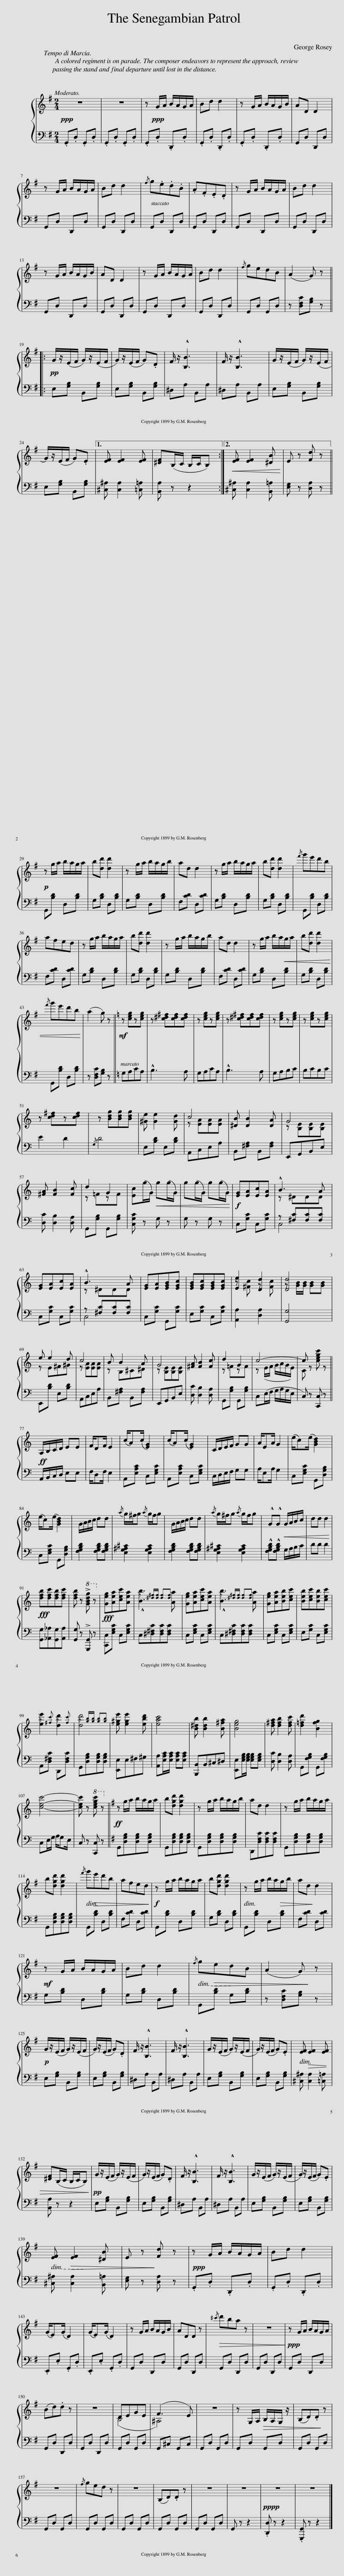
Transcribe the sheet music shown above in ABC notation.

X:1
%%score { ( 1 3 ) | ( 2 4 ) }
L:1/8
Q:1/4=110
M:2/4
I:linebreak $
K:G
V:1 treble
V:3 treble
V:2 bass
V:4 bass
V:1
!ppp! z4 | z4 | z!ppp! G/A/ B/A/G/A/ | Bd d2 | z G/A/ B/A/G/B/ | %5
 AD D2 |$ z G/A/ B/A/G/A/ | Bd d2 |{/f} g.e.d.B | .A.F.E.D | %10
 z G/A/ B/A/G/A/ | Bd d2 |$ z G/A/ B/A/G/B/ | AD D2 | z G/A/ B/A/G/A/ | %15
 Bd d2 |{/f} gedB | (A2 G) z |:$!pp! G/z/(E/F/ G/)z/(E/F/ | G/)z/(E/F/ G).D | %20
 F/ z/ !^![B,B]3 | F/ z/ !^![B,B]3 | G/z/(E/F/ G/)z/(E/F/ |$ G/)z/(E/F/ G).E |1 [EF] [EF]2 [EF] | %25
 [^DF](B,/C/ B,/C/B,) :|2!<(! [EF] [EF]2 [^DB]!<)! | E z [Fd] z ||$!p! z g/a/ b/a/g/a/ | b[dd'] [dd']2 | %30
 z g/a/ b/a/g/b/ | ad d2 | z g/a/ b/a/g/a/ | b[dd'] [dd']2 |{/f'} g'e'd'b |$ %35
 afed | z g/a/ b/a/g/a/ | b[dd'] [dd']2 | z g/a/ b/a/g/b/ | ad d2 | %40
 z g/a/ b/a/!<(!g/a/ | b[dd'] [dd']2 |${/f'} g'e'd'b!<)! | (a2 g) z ||[K:C]!mf! z [ceg]z[ceg] | %45
 z [c^d^f][cdf][cdf] | z [ceg]z[ceg] | z [c^d^f][cdf][cdf] | z [ceg]z[ceg] | z [ceg]z[ceg] |$ %50
 z [cd^f]z[cdf] | z [Bdg][Bdg][Bdg] | [^Ge] [Ge]2 [Gd] | c4 | [^DB] [DB]2 [DA] | %55
 G4 |$ [^FA] [FB]2 [Fc] | d2 G2 | [Ec](g/G/)!<(! g(g/G/) | g(g/G/) g(g/G/)!<)! | %60
!f! [EG][EA][Ec][EA] | !^!B3 A |$ [EG][EA][Ec][EA] | !^!B3 A | [EG][EA][EGB][EGc] | %65
 [EGB][EGc][EGB][EGc] | [Ee]2 [Dd]2 | [Dd]4 |$ e e2 d | c4 | %70
 B B2 A | G4 | [^FA] [FB]2 [Fc] | d2 G2 | c4- | %75
 c z [cegc'] z ||$!ff! A,/B,/C/D/ EE | F/DF/ E2 | (c/A)(c/ [EG]2) | (c/A)(c/ [EG]2) | %80
 C/D/E/F/ GG | A/EA/ G2 | (e/c)(e/ [GBd]2) |$ (e/c)(e/ [GBd]2) | G/A/B/c/ dd | %85
{/a} g/^f/g{/a} g/f/g | G/A/B/c/ dd |{/a} g/^f/g{/a} g/f/g | !^!G!^!G!<(! G/A/B/c/ | dd d2!<)! |$ %90
!fff! [dfb][dfc'][dfb][dfc'] | [dfb] z!8va(! !>![gbd'g'] z!8va)! |!fff! [Geg][Aea][cec'][Aea] | !^![Bb]3 [Aa] | [Geg][Aea][cec'][Aea] | %95
 !^![Bb]3 [Aa] | [Geg][Aea][Beb][cec'] | [Beb][cec'][Beb][cec'] |$ [ee']2 [dd']2 | [dd']4 | %100
 [e^ge'] [ege']2 [ebd'] | [eac']4 | [B^db] [Bdb]2 [B^fa] | [Beg]4 | [d^fa] [dfb]2 [dfc'] | %105
 [d=fd']2 [Bfg]2 |$ [cec']4- | [cec'] z!8va(! [c'e'g'c''] z!8va)! ||[K:G]!ff! z g/a/ b/a/g/a/ | b[dgd'] [dgd']2 | %110
 z g/a/ b/a/g/b/ | ad d2 | z g/a/ b/a/g/a/ |$ b[dgd'] [dgd']2 |{/f'} g'!>(!e'd'b | %115
 afed!>)! |!f! z g/a/ b/a/g/a/ | b[dgd'] [dgd']2 | z g/a/ b/a/!>(!g/b/ | ad!>)! d2 |$ %120
!mf! z G/A/ B/A/G/A/ | Bd d2 |{/f} g!>(!edB | (A2 G)!>)! z |$!p! G/z/(E/F/ G/)z/(E/F/ | %125
 G/)z/(E/F/ G).D | F/ z/ !^![B,B]3 | F/ z/ !^![B,B]3 | G/z/(E/F/ G/)z/(E/F/ | G/)z/(E/F/ G).E | %130
 [EF]!>(! [EF]2 [EF] |$ [^DF](B,/C/ B,/C/B,)!>)! |!pp! G/z/(E/F/ G/)z/(E/F/ | G/)z/(E/F/ G).D | F/ z/ !^![B,B]3 | %135
 F/ z/ !^![B,B]3 | G/z/(E/F/ G/)z/(E/F/ | G/)z/(E/F/ G).E |$ [EF]!>(! [EF]2 [^DB] | E z!>)! [Fd] z | %140
!ppp! z G/A/ B/A/G/A/ | Bd d2 |$ (G/E)(G/ D2) | (G/E)(G/ D2) | z G/A/ B/A/G/B/ | %145
 ADD z |!>(!{/^c'} d'ba z | z4!>)! |!ppp! z G/A/ B/A/G/A/ |$ (Bd).d z | %150
 z4 | DEGE | (F3 E) | z4 | z G,/A,/!>(! B,/A,/G,/ z/ | %155
 (B,D).D!>)! z |$ z4 |{/f} ged z | z4 | (B,D).D z | %160
 z4 | z4 | z4!pppp! | z4 |] %164
V:2
 .G,,.D, .G,,.D, | .G,,.D, .G,,.D, | .G,,.D, .D,,.D, | .G,,.D, .D,,.D, | .G,,.D, .D,,.D, | %5
 G,,D, D,,D, |$ G,,D, D,,D, | G,,D, D,,D, | G,,D, D,,D, | G,,D, D,,D, | %10
 G,,D, D,,D, | G,,D, D,,D, |$ G,,D, D,,D, | G,,D, D,,D, | G,,D, D,,D, | %15
 G,,D, D,,D, | G,,D, G,,D, | z [D,F,C][G,B,] z |:$ E,[G,B,] B,,[G,B,] | E,[G,B,] B,,[G,B,] | %20
 ^D,A, B,,A, | ^D,A, B,,A, | E,[G,B,] B,,[G,B,] |$ E,[G,B,] B,,[G,B,] |1 [^C,^A,] [C,A,]2 [=C,=A,] | %25
 [B,,A,] z z2 :|2 [^C,^A,] [C,A,]2 [B,,=A,] | [E,G,] z [D,A,] z ||$ G,,[B,D] D,[B,D] | G,[B,D] D,[B,D] | %30
 G,[B,D] D,[B,D] | F,[CD] D,[CD] | G,[B,D] D,[B,D] | G,[B,D] D,[B,D] | G,,[B,D] D,[B,D] |$ %35
 F,[CD] D,[CD] | G,[B,D] D,[B,D] | G,[B,D] D,[B,D] | G,[B,D] D,[B,D] | F,[CD] D,[CD] | %40
 G,[B,D] D,[B,D] | G,[B,D] D,[B,D] |$ G,,[B,D] D,[B,D] | z [D,F,C][G,B,] z ||[K:C] G,A,CA, | %45
 !^!B,3 A, | G,A,CA, | !^!B,3 A, | G,A,B,C | B,CB,C |$ %50
 E2 D2 |{/G,} D4 | E,[B,D] E,[B,D] | A,,C,E,A, | B,,[^F,A,] B,,[F,A,] | %55
 E,,G,,B,,E, |$ [D,C] [D,B,]2 [D,A,] | G,,[G,B,] G,,[G,B,] | [C,G,C] z G, z | G, z G, z | %60
 C,[G,C] C,[G,C] | C,4 |$ C,[G,C] C,[G,C] | C,4 | C,[G,C] G,,[G,C] | %65
 E,[G,C] C,[G,C] | [A,,A,]2 [D,A,]2 | [G,,G,]4 |$ E,,[B,D] E,[B,D] | A,,C,E,A, | %70
 B,,[^F,A,] B,,[F,A,] | E,,G,,B,,E, | [D,C] [D,B,]2 [D,A,] | G,,[G,B,] G,,[G,B,] | C,(E,/F,/ G,/A,/G,/E,/ | %75
 C,) z [C,,C,] z ||$ A,,/B,,/C,/D,/ E,E, | F,/D,F,/ E,2 | A,,[E,A,C] C,[E,G,C] | A,,[E,A,C] C,[E,G,C] | %80
 C,/D,/E,/F,/ G,G, | A,/E,A,/ G,2 | C,[E,G,C] G,,[D,G,B,] |$ C,[E,G,C] G,,[D,G,B,] | [F,G,B,D]2 [F,G,B,D][F,G,B,D] | %85
 [E,G,^A,^C]2 [E,G,A,C]2 | [F,G,B,D]2 [F,G,B,D][F,G,B,D] | [E,G,^A,^C]2 [E,G,A,C]2 | !^![F,G,B,D]!^![F,G,B,D] G,/A,/B,/C/ | DD D2 |$ %90
 [G,,G,][_A,,_A,][G,,G,][A,,A,] | [G,,G,] z !>![G,,,G,,] z | [C,,C,][E,G,C] C,[E,G,C] | C,[^D,^F,C][D,F,C][D,F,C] | C,[E,G,C] C,[E,G,C] | %95
 C,[^D,^F,C][D,F,C][D,F,C] | C,[E,G,C] C,[E,G,C] | E,[G,C] C,[E,G,C] |$ A,,[D,^F,C] D,,[D,F,C] | G,,[D,G,B,][D,G,B,][D,G,B,] | %100
 [E,,E,]E,^F,^G, | [A,,A,][E,A,C]/[E,A,C]/ [E,A,C][E,A,C] | [B,,,B,,]B,,^C,^D, | [E,,E,][E,G,B,]/[E,G,B,]/ [E,G,B,][E,G,B,] | [D,C] [D,B,]2 [D,A,] | %105
 G,,[F,G,B,] G,,[F,G,B,] |$ C,E,/G,/ A,/G,E,/ | C, z [C,,C,] z ||[K:G] G,,[D,G,B,][D,G,B,][D,G,B,] | G,,[D,G,B,][D,G,B,][D,G,B,] | %110
 G,,[D,G,B,][D,G,B,][D,G,B,] | D,,[D,F,C][D,F,C][D,F,C] | G,,[D,G,B,][D,G,B,][D,G,B,] |$ G,,[D,G,B,][D,G,B,][D,G,B,] | G,,[B,D] D,[B,D] | %115
 F,[CD] D,[CD] | G,,[B,D] D,[B,D] | G,[B,D] D,[B,D] | G,,[B,D] D,[B,D] | F,[CD] D,[CD] |$ %120
 G,[B,D] D,[B,D] | G,[B,D] D,[B,D] | G,,[B,D] G,[B,D] | z [D,F,C][G,B,] z |$ E,[G,B,] B,,[G,B,] | %125
 E,[G,B,] B,,[G,B,] | ^D,A, B,,A, | ^D,A, B,,A, | E,[G,B,] B,,[G,B,] | E,[G,B,] B,,[G,B,] | %130
 [^C,^A,] [C,A,]2 [=C,=A,] |$ [B,,A,] z z2 | E,[G,B,] B,,[G,B,] | E,[G,B,] B,,[G,B,] | ^D,A, B,,A, | %135
 ^D,A, B,,A, | E,[G,B,] B,,[G,B,] | E,[G,B,] B,,[G,B,] |$ [^C,^A,] [C,A,]2 [B,,=A,] | [E,G,] z [D,A,] z | %140
 .G,,.D, .D,,.D, | .G,,.D, .D,,.D, |$ .E,,.E, .G,,.D, | .E,,.E, .G,,.D, | G,,D, D,,D, | %145
 G,,D, D,,D, | G,,D, D,,D, | G,,D, D,,D, | G,,D, D,,D, |$ G,,D, D,,D, | %150
 G,,D, D,,D, | G,,D, G,,D, | G,,^C, G,,C, | G,,D, G,,D, | G,,D, G,,D, | %155
 G,,D, G,,D, |$ G,,D, G,,D, | G,,D, G,,D, | G,,D, G,,D, | G,,D, G,,D, | %160
 G,,D, G,,D, | G,, z z2 | .[D,,D,] z z2 | .[G,,,G,,] z z2 |] %164
V:3
 x4 | x4 | x4 | x4 | x4 | %5
 x4 |$ x4 | x4 | x4 | x4 | %10
 x4 | x4 |$ x4 | x4 | x4 | %15
 x4 | x4 | x4 |:$ x4 | x4 | %20
 x4 | x4 | x4 |$ x4 |1 x4 | %25
 x4 :|2 x4 | x4 ||$ x4 | x4 | %30
 x4 | x4 | x4 | x4 | x4 |$ %35
 x4 | x4 | x4 | x4 | x4 | %40
 x4 | x4 |$ x4 | x4 ||[K:C] x4 | %45
 x4 | x4 | x4 | x4 | x4 |$ %50
 x4 | x4 | x4 | z [EA][EA][EA] | x4 | %55
 z [B,E][B,E][B,E] |$ x4 | z =FzF | x4 | x4 | %60
 x4 | z ^DDD |$ x4 | z ^DDD | x4 | %65
 x4 | z [^Fc] z [Fc] | z [GB]/[GB]/ [GB][GB] |$ z E^F^G | z [EA][EA][EA] | %70
 z B,^C^D | z [B,E][B,E][B,E] | x4 | z =FzF | z (E/F/ G/A/G/E/) | %75
 C x3 ||$ x4 | x4 | x4 | x4 | %80
 x4 | x4 | x4 |$ x4 | x4 | %85
 x4 | x4 | x4 | x4 | x4 |$ %90
 x4 | x2!8va(! x2!8va)! | x4 | z [^d^f]/[df]/ [df][df] | x4 | %95
 z [^d^f]/[df]/ [df][df] | x4 | x4 |$ z [^fc'] z [fc'] | z [gb]/[gb]/ [gb][gb] | %100
 x4 | x4 | x4 | x4 | x4 | %105
 x4 |$ x4 | x2!8va(! x2!8va)! ||[K:G] x4 | x4 | %110
 x4 | x4 | x4 |$ x4 | x4 | %115
 x4 | x4 | x4 | x4 | x4 |$ %120
 x4 | x4 | x4 | x4 |$ x4 | %125
 x4 | x4 | x4 | x4 | x4 | %130
 x4 |$ x4 | x4 | x4 | x4 | %135
 x4 | x4 | x4 |$ x4 | x4 | %140
 x4 | x4 |$ x4 | x4 | x4 | %145
 x4 | x4 | x4 | x4 |$ x4 | %150
 x4 | (B,4 | ^A,4) | x4 | x4 | %155
 x4 |$ x4 | x4 | x4 | x4 | %160
 x4 | x4 | x4 | x4 |] %164
V:4
 x4 | x4 | x4 | x4 | x4 | %5
 x4 |$ x4 | x4 | x4 | x4 | %10
 x4 | x4 |$ x4 | x4 | x4 | %15
 x4 | x4 | x4 |:$ x4 | x4 | %20
 x4 | x4 | x4 |$ x4 |1 x4 | %25
 x4 :|2 x4 | x4 ||$ x4 | x4 | %30
 x4 | x4 | x4 | x4 | x4 |$ %35
 x4 | x4 | x4 | x4 | x4 | %40
 x4 | x4 |$ x4 | x4 ||[K:C] x4 | %45
 x4 | x4 | x4 | x4 | x4 |$ %50
 x4 | x4 | x4 | x4 | x4 | %55
 x4 |$ x4 | x4 | x4 | x4 | %60
 x4 | z [^F,C][F,C][F,C] |$ x4 | z [^F,C][F,C][F,C] | x4 | %65
 x4 | x4 | x4 |$ x4 | x4 | %70
 x4 | x4 | x4 | x4 | x4 | %75
 x4 ||$ x4 | x4 | x4 | x4 | %80
 x4 | x4 | x4 |$ x4 | x4 | %85
 x4 | x4 | x4 | x4 | x4 |$ %90
 x4 | x4 | x4 | x4 | x4 | %95
 x4 | x4 | x4 |$ x4 | x4 | %100
 x4 | x4 | x4 | x4 | x4 | %105
 x4 |$ x4 | x4 ||[K:G] x4 | x4 | %110
 x4 | x4 | x4 |$ x4 | x4 | %115
 x4 | x4 | x4 | x4 | x4 |$ %120
 x4 | x4 | x4 | x4 |$ x4 | %125
 x4 | x4 | x4 | x4 | x4 | %130
 x4 |$ x4 | x4 | x4 | x4 | %135
 x4 | x4 | x4 |$ x4 | x4 | %140
 x4 | x4 |$ x4 | x4 | x4 | %145
 x4 | x4 | x4 | x4 |$ x4 | %150
 x4 | x4 | x4 | x4 | x4 | %155
 x4 |$ x4 | x4 | x4 | x4 | %160
 x4 | x4 | x4 | x4 |] %164
